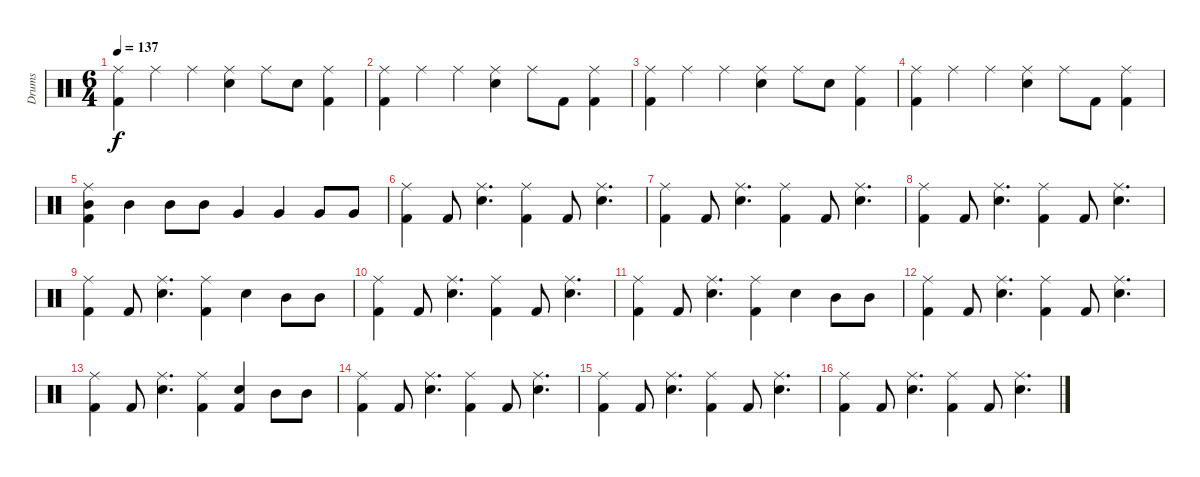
\track ("Drums" "Drums") {instrument percussion}
\staff {score}
\articulation defaults
\ts (6 4)
\tempo 137
\clef neutral
\ks c
("Ride (middle)" "Kick (hit) 2").4{dy f} "Ride (middle)".4 "Ride (middle)".4 ("Ride (middle)" "Snare (hit) 2").4 "Ride (middle)".8 "Snare (hit) 2".8 ("Ride (middle)" "Kick (hit) 2").4 |
("Ride (middle)" "Kick (hit) 2").4 "Ride (middle)".4 "Ride (middle)".4 ("Ride (middle)" "Snare (hit) 2").4 "Ride (middle)".8 "Kick (hit) 2".8 ("Ride (middle)" "Kick (hit) 2").4 |
("Ride (middle)" "Kick (hit) 2").4 "Ride (middle)".4 "Ride (middle)".4 ("Ride (middle)" "Snare (hit) 2").4 "Ride (middle)".8 "Snare (hit) 2".8 ("Ride (middle)" "Kick (hit) 2").4 |
("Ride (middle)" "Kick (hit) 2").4 "Ride (middle)".4 "Ride (middle)".4 ("Ride (middle)" "Snare (hit) 2").4 "Ride (middle)".8 "Kick (hit) 2".8 ("Ride (middle)" "Kick (hit) 2").4 |
("Ride (middle)" "Mid Tom (hit)" "Kick (hit) 2").4 "Mid Tom (hit)".4 "Mid Tom (hit)".8 "Mid Tom (hit)".8 "Very Low Tom (hit)".4 "Very Low Tom (hit)".4 "Very Low Tom (hit)".8 "Very Low Tom (hit)".8 |
("Ride (middle)" "Kick (hit) 2").4 "Kick (hit) 2".8 ("Ride (middle)" "Snare (hit) 2").4{d} ("Ride (middle)" "Kick (hit) 2").4 "Kick (hit) 2".8 ("Ride (middle)" "Snare (hit) 2").4{d} |
("Ride (middle)" "Kick (hit) 2").4 "Kick (hit) 2".8 ("Ride (middle)" "Snare (hit) 2").4{d} ("Ride (middle)" "Kick (hit) 2").4 "Kick (hit) 2".8 ("Ride (middle)" "Snare (hit) 2").4{d} |
("Ride (middle)" "Kick (hit) 2").4 "Kick (hit) 2".8 ("Ride (middle)" "Snare (hit) 2").4{d} ("Ride (middle)" "Kick (hit) 2").4 "Kick (hit) 2".8 ("Ride (middle)" "Snare (hit) 2").4{d} |
("Ride (middle)" "Kick (hit) 2").4 "Kick (hit) 2".8 ("Ride (middle)" "Snare (hit) 2").4{d} ("Ride (middle)" "Kick (hit) 2").4 "Snare (hit) 2".4 "Mid Tom (hit)".8 "Mid Tom (hit)".8 |
("Ride (middle)" "Kick (hit) 2").4 "Kick (hit) 2".8 ("Ride (middle)" "Snare (hit) 2").4{d} ("Ride (middle)" "Kick (hit) 2").4 "Kick (hit) 2".8 ("Ride (middle)" "Snare (hit) 2").4{d} |
("Ride (middle)" "Kick (hit) 2").4 "Kick (hit) 2".8 ("Ride (middle)" "Snare (hit) 2").4{d} ("Ride (middle)" "Kick (hit) 2").4 "Snare (hit) 2".4 "Mid Tom (hit)".8 "Mid Tom (hit)".8 |
("Ride (middle)" "Kick (hit) 2").4 "Kick (hit) 2".8 ("Ride (middle)" "Snare (hit) 2").4{d} ("Ride (middle)" "Kick (hit) 2").4 "Kick (hit) 2".8 ("Ride (middle)" "Snare (hit) 2").4{d} |
("Ride (middle)" "Kick (hit) 2").4 "Kick (hit) 2".8 ("Ride (middle)" "Snare (hit) 2").4{d} ("Ride (middle)" "Kick (hit) 2").4 ("Snare (hit) 2" "Kick (hit) 2").4 "Mid Tom (hit)".8 "Mid Tom (hit)".8 |
("Ride (middle)" "Kick (hit) 2").4 "Kick (hit) 2".8 ("Ride (middle)" "Snare (hit) 2").4{d} ("Ride (middle)" "Kick (hit) 2").4 "Kick (hit) 2".8 ("Ride (middle)" "Snare (hit) 2").4{d} |
("Ride (middle)" "Kick (hit) 2").4 "Kick (hit) 2".8 ("Ride (middle)" "Snare (hit) 2").4{d} ("Ride (middle)" "Kick (hit) 2").4 "Kick (hit) 2".8 ("Ride (middle)" "Snare (hit) 2").4{d} |
("Ride (middle)" "Kick (hit) 2").4 "Kick (hit) 2".8 ("Ride (middle)" "Snare (hit) 2").4{d} ("Ride (middle)" "Kick (hit) 2").4 "Kick (hit) 2".8 ("Ride (middle)" "Snare (hit) 2").4{d}
